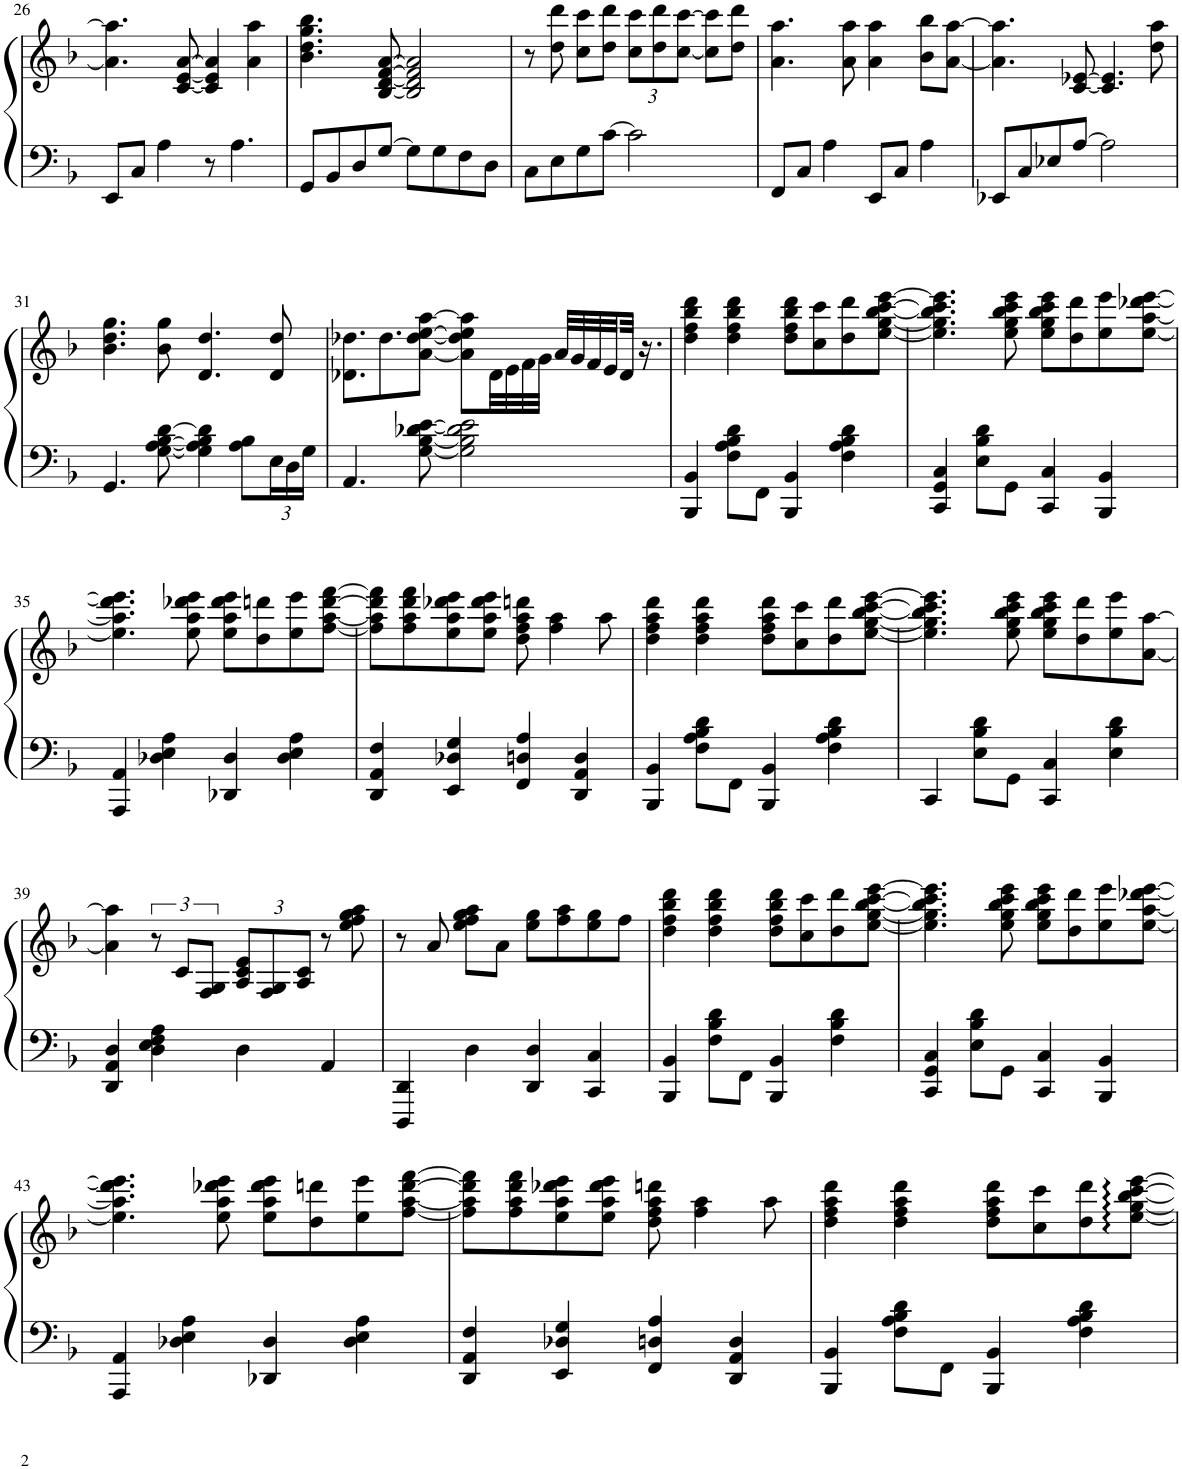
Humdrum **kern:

**kern	**kern
*part1	*part1
*staff2	*staff1
*I"Piano	*
*I'Pno.	*
!!LO:PB:g=z
*clefF4	*clefG2
*k[b-]	*k[b-]
*M4/4	*M4/4
=26	=26
8EE/L	4.a\] 4.aa\]
8C/J	.
4A\	.
.	[8c/ [8e/ [8a/
8r	4c/] 4e/] 4a/]
4.A\	.
.	4a\ 4aa\
=27	=27
8GG/L	4.b-\ 4.dd\ 4.gg\ 4.bb-\
8BB-/	.
8D/	.
[8G/J	[8B-/ [8d/ [8f/ [8a/
8G\L]	2B-/] 2d/] 2f/] 2a/]
8G\	.
8F\	.
8D\J	.
=28	=28
8C\L	8r
8E\	8dd\ 8ddd\
8G\	8cc\ 8ccc\L
[8c\J	8dd\ 8ddd\J
*	*Xbrackettup
2c\]	12cc\ 12ccc\L
.	12dd\ 12ddd\
.	[12cc\ [12ccc\J
.	8cc\] 8ccc\]L
.	8dd\ 8ddd\J
=29	=29
8FF/L	4.a\ 4.aa\
8C/J	.
4A\	.
.	8a\ 8aa\
8EE/L	4a\ 4aa\
8C/J	.
4A\	8b-\ 8bb-\L
.	[8a\ [8aa\J
=30	=30
8EE-X/L	4.a\] 4.aa\]
8C/	.
8E-X/	.
[8A/J	[8c/ [8e-X/
2A\]	4.c/] 4.e-/]
.	8dd\ 8aa\
!!LO:LB:g=z
=31	=31
4.GG/	4.b-\ 4.dd\ 4.gg\
[8G\ [8A\ [8B-\ [8d\	8b-\ 8gg\
4G\] 4A\] 4B-\] 4d\]	4.d/ 4.dd/
8A\ 8B-\L	.
*Xbrackettup	*
24E\L	8d/ 8dd/
24D\	.
24G\JJ	.
=32	=32
4.AA/	8.d-X\ 8.dd-X\L
.	8.dd-\
[8G\ [8B-\ [8d-X\ [8e\	[8a\ [8dd-\ [8ee\ [8aa\J
2G\] 2B-\] 2d-\] 2e\]	8a\] 8dd-\] 8ee\] 8aa\]L
.	32d-\LL
.	32e\
.	32f\
.	32g\JJJ
.	32a/LLL
.	32g/
.	32f/
.	32e/
.	32d-/JJJ
.	16.r
=33	=33
4BBB-/' 4BB-/'	4dd\' 4ff\' 4bb-\' 4ddd\'
8F\ 8A\ 8B-\ 8d\L	4dd\ 4ff\ 4bb-\ 4ddd\
8FF\J	.
4BBB-/ 4BB-/	8dd\ 8ff\ 8bb-\ 8ddd\L
.	8cc\ 8ccc\
4F\ 4A\ 4B-\ 4d\	8dd\ 8ddd\
.	[8ee\ [8gg\ [8bb-\ [8ccc\ [8eee\J
=34	=34
4CC/ 4GG/ 4C/	4.ee\] 4.gg\] 4.bb-\] 4.ccc\] 4.eee\]
8E\ 8B-\ 8d\L	.
8GG\J	8ee\ 8gg\ 8bb-\ 8ccc\ 8eee\
4CC/ 4C/	8ee\ 8gg\ 8bb-\ 8ccc\ 8eee\L
.	8dd\ 8ddd\
4BBB-/ 4BB-/	8ee\ 8eee\
.	[8ee\ [8aa\ [8ddd-X\ [8eee\J
!!LO:LB:g=z
=35	=35
4AAA/ 4AA/	4.ee\] 4.aa\] 4.ddd-\] 4.eee\]
4D-X\ 4E\ 4A\	.
.	8ee\ 8aa\ 8ddd-X\ 8eee\
4DD-X/ 4D-/	8ee\ 8aa\ 8ddd-\ 8eee\L
.	8dd\ 8dddn\
4D-\ 4E\ 4A\	8ee\ 8eee\
.	[8ff\ [8aa\ [8ddd\ [8fff\J
=36	=36
4DD/ 4AA/ 4F/	8ff\] 8aa\] 8ddd\] 8fff\]L
.	8ff\ 8aa\ 8ddd\ 8fff\
4EE/ 4D-X/ 4G/	8ee\ 8aa\ 8ddd-X\ 8eee\
.	8ee\ 8aa\ 8ddd-\ 8eee\J
4FF/ 4Dn/ 4A/	8dd\ 8ff\ 8aa\ 8dddn\
.	4ff\ 4aa\
4DD/ 4AA/ 4D/	.
.	8aa\
=37	=37
4BBB-/' 4BB-/'	4dd\' 4ff\' 4aa\' 4ddd\'
8F\ 8A\ 8B-\ 8d\L	4dd\ 4ff\ 4aa\ 4ddd\
8FF\J	.
4BBB-/ 4BB-/	8dd\ 8ff\ 8aa\ 8ddd\L
.	8cc\ 8ccc\
4F\ 4A\ 4B-\ 4d\	8dd\ 8ddd\
.	[8ee\ [8gg\ [8bb-\ [8ccc\ [8eee\J
=38	=38
4CC/	4.ee\] 4.gg\] 4.bb-\] 4.ccc\] 4.eee\]
8E\ 8B-\ 8d\L	.
8GG\J	8ee\ 8gg\ 8bb-\ 8ccc\ 8eee\
4CC/ 4C/	8ee\ 8gg\ 8bb-\ 8ccc\ 8eee\L
.	8dd\ 8ddd\
4E\ 4B-\ 4d\	8ee\ 8eee\
.	[8a\ [8aa\J
!!LO:LB:g=z
=39	=39
4DD/ 4AA/ 4D/	4a\] 4aa\]
*	*brackettup
4D\ 4E\ 4F\ 4A\	12r
.	12c/L
.	12F/ 12G/J
*	*Xbrackettup
4D\	12A/ 12c/ 12e/L
.	12F/ 12G/
.	12A/ 12c/J
4AA/	8r
.	8ee\ 8ff\ 8gg\ 8aa\
=40	=40
4DDD/ 4DD/	8r
.	8a/
4D\	8ee\ 8ff\ 8gg\ 8aa\L
.	8a\J
4DD/ 4D/	8ee\ 8gg\L
.	8ff\ 8aa\
4CC/ 4C/	8ee\ 8gg\
.	8ff\J
=41	=41
4BBB-/' 4BB-/'	4dd\' 4ff\' 4bb-\' 4ddd\'
8F\ 8B-\ 8d\L	4dd\ 4ff\ 4bb-\ 4ddd\
8FF\J	.
4BBB-/ 4BB-/	8dd\ 8ff\ 8bb-\ 8ddd\L
.	8cc\ 8ccc\
4F\ 4B-\ 4d\	8dd\ 8ddd\
.	[8ee\ [8gg\ [8bb-\ [8ccc\ [8eee\J
=42	=42
4CC/ 4GG/ 4C/	4.ee\] 4.gg\] 4.bb-\] 4.ccc\] 4.eee\]
8E\ 8B-\ 8d\L	.
8GG\J	8ee\ 8gg\ 8bb-\ 8ccc\ 8eee\
4CC/ 4C/	8ee\ 8gg\ 8bb-\ 8ccc\ 8eee\L
.	8dd\ 8ddd\
4BBB-/ 4BB-/	8ee\ 8eee\
.	[8ee\ [8aa\ [8ddd-X\ [8eee\J
!!LO:LB:g=z
=43	=43
4AAA/ 4AA/	4.ee\] 4.aa\] 4.ddd-\] 4.eee\]
4D-X\ 4E\ 4A\	.
.	8ee\ 8aa\ 8ddd-X\ 8eee\
4DD-X/ 4D-/	8ee\ 8aa\ 8ddd-\ 8eee\L
.	8dd\ 8dddn\
4D-\ 4E\ 4A\	8ee\ 8eee\
.	[8ff\ [8aa\ [8ddd\ [8fff\J
=44	=44
4DD/ 4AA/ 4F/	8ff\] 8aa\] 8ddd\] 8fff\]L
.	8ff\ 8aa\ 8ddd\ 8fff\
4EE/ 4D-X/ 4G/	8ee\ 8aa\ 8ddd-X\ 8eee\
.	8ee\ 8aa\ 8ddd-\ 8eee\J
4FF/ 4Dn/ 4A/	8dd\ 8ff\ 8aa\ 8dddn\
.	4ff\ 4aa\
4DD/ 4AA/ 4D/	.
.	8aa\
=45	=45
4BBB-/' 4BB-/'	4dd\' 4ff\' 4aa\' 4ddd\'
8F\ 8A\ 8B-\ 8d\L	4dd\ 4ff\ 4aa\ 4ddd\
8FF\J	.
4BBB-/ 4BB-/	8dd\ 8ff\ 8aa\ 8ddd\L
.	8cc\ 8ccc\
4F\ 4A\ 4B-\ 4d\	8dd\ 8ddd\
.	[8ee\: [8gg\: [8bb-\: [8ccc\: [8eee\:J
=	=
*-	*-
